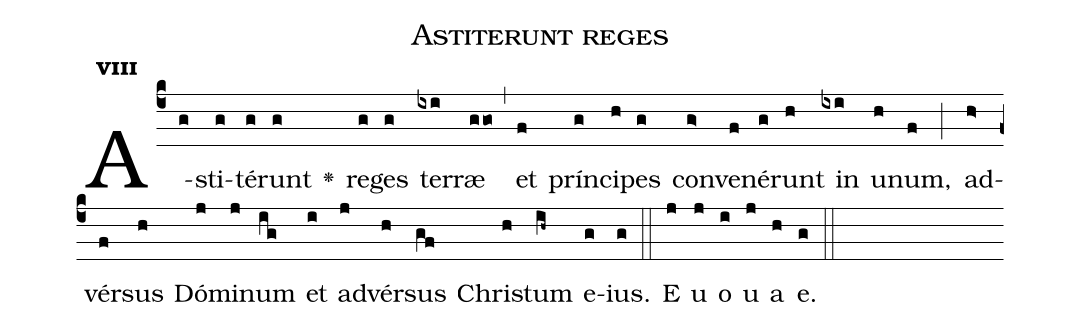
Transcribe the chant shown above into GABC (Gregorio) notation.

name:Astiterunt reges;
office-part:Antiphona;
mode:8;
%%
initial-style: 1;
name: Astiterunt reges;
book: Calithes.it;
occasion: Hebdomada Sancta Feria VI in Passione Domini;
office-part: Officium Lectionis Ant 1;
user-notes: ;
commentary: ;
annotation: 8g;
centering-scheme: english;
fontsize: 12;
font: OFLSortsMillGoudy;
height: 11;
width: 4.5;
%%
(c4) A(g)sti(g)té(g)runt(g) <v>\greheightstar</v>() re(g)ges(g) ter(ixi)ræ(ggo) (,) et(f) prín(g)ci(h)pes(g) con(g>)ve(f)né(g)runt(h) in(ixi) u(h)num,(f) (;) ad(h>)vér(f)sus(h) Dó(j)mi(j)num(ig) et(i) ad(j)vér(h)sus(gf) Chri(h)stum(ih~) e(g)ius.(g) (::) E(j) u(j) o(i) u(j) a(h) e.(g) (::)
